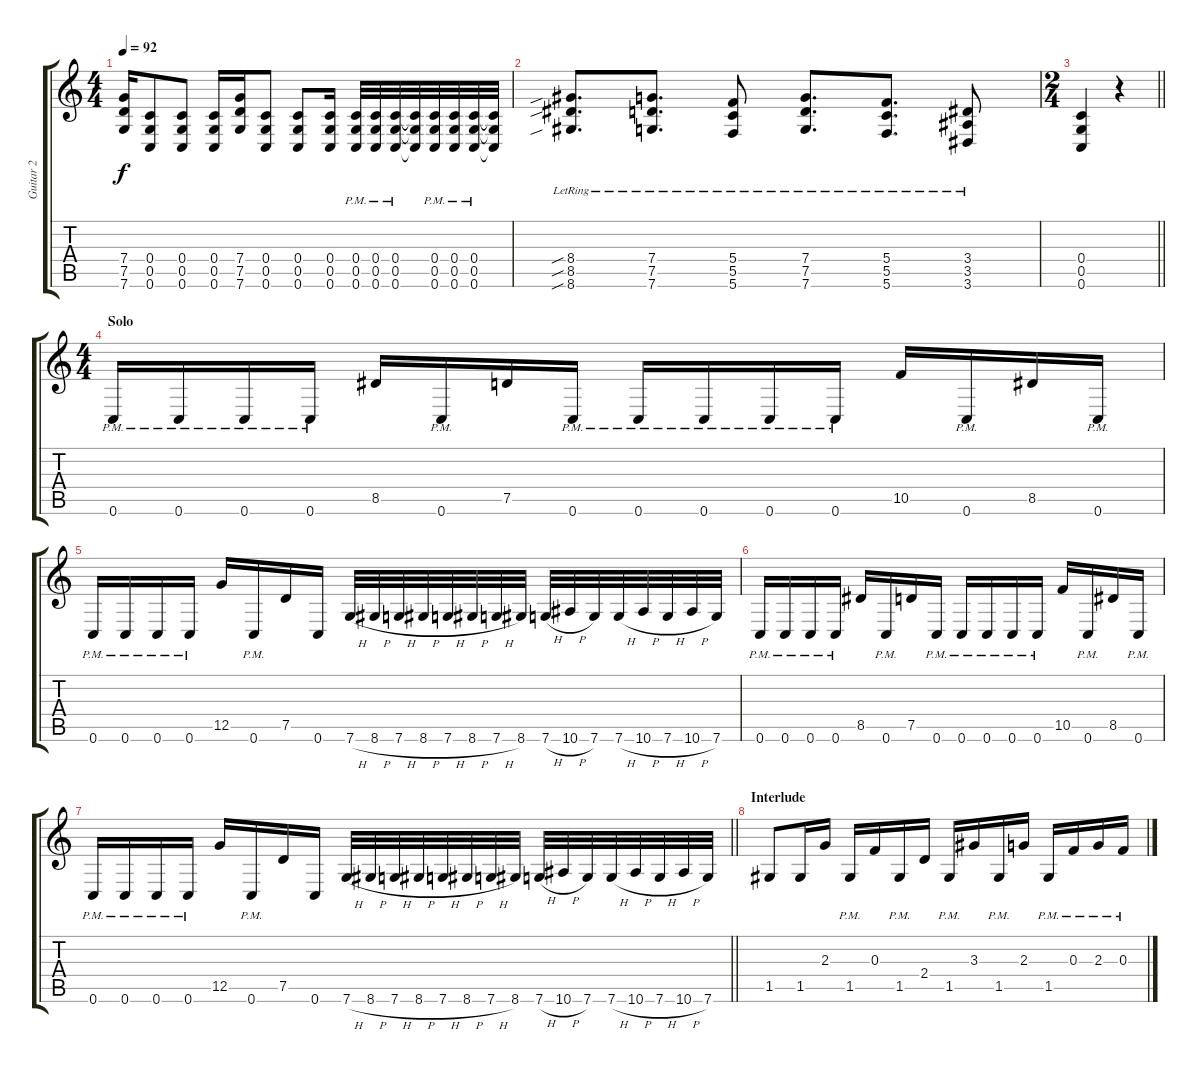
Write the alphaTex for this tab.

\track ("Guitar 2" "Guitar 2") {instrument distortionguitar}
\staff {score tabs}
\tuning (D4 A3 F3 C3 G2 C2) {hide}
\ts (4 4)
\tempo 92
\clef g2
\ks c
(7.4 7.5 7.6).16{dy f} (0.4 0.5 0.6).8 (0.4 0.5 0.6).8 (0.4 0.5 0.6).16 (7.4 7.5 7.6).16 (0.4 0.5 0.6).8 (0.4 0.5 0.6).8 (0.4 0.5 0.6).16 (0.4{pm} 0.5{pm} 0.6{pm}).32 (0.4{pm} 0.5{pm} 0.6{pm}).32 (0.4{pm} 0.5{pm} 0.6{pm}).32 (0.4{t} 0.5{t} 0.6{t}).32 (0.4{pm} 0.5{pm} 0.6{pm}).32 (0.4{pm} 0.5{pm} 0.6{pm}).32 (0.4{pm} 0.5{pm} 0.6{pm}).32 (0.4{t} 0.5{t} 0.6{t}).32 |
(8.4{sib lr} 8.5{sib lr} 8.6{sib lr}).8{d} (7.4{lr} 7.5{lr} 7.6{lr}).8{d} (5.4{lr} 5.5{lr} 5.6{lr}).8 (7.4{lr} 7.5{lr} 7.6{lr}).8{d} (5.4{lr} 5.5{lr} 5.6{lr}).8{d} (3.4{lr} 3.5{lr} 3.6{lr}).8 |
\ts (2 4)
\barLineRight lightlight
(0.4 0.5 0.6).4 r.4 |
\ts (4 4)
\section ("" "Solo")
0.6{pm}.16 0.6{pm}.16 0.6{pm}.16 0.6{pm}.16 8.5.16 0.6{pm}.16 7.5.16 0.6{pm}.16 0.6{pm}.16 0.6{pm}.16 0.6{pm}.16 0.6{pm}.16 10.5.16 0.6{pm}.16 8.5.16 0.6{pm}.16 |
0.6{pm}.16 0.6{pm}.16 0.6{pm}.16 0.6{pm}.16 12.5.16 0.6{pm}.16 7.5.16 0.6.16 7.6{h}.32 8.6{h}.32 7.6{h}.32 8.6{h}.32 7.6{h}.32 8.6{h}.32 7.6{h}.32 8.6.32 7.6{h}.32 10.6{h}.32 7.6.32 7.6{h}.32 10.6{h}.32 7.6{h}.32 10.6{h}.32 7.6.32 |
0.6{pm}.16 0.6{pm}.16 0.6{pm}.16 0.6{pm}.16 8.5.16 0.6{pm}.16 7.5.16 0.6{pm}.16 0.6{pm}.16 0.6{pm}.16 0.6{pm}.16 0.6{pm}.16 10.5.16 0.6{pm}.16 8.5.16 0.6{pm}.16 |
\barLineRight lightlight
0.6{pm}.16 0.6{pm}.16 0.6{pm}.16 0.6{pm}.16 12.5.16 0.6{pm}.16 7.5.16 0.6.16 7.6{h}.32 8.6{h}.32 7.6{h}.32 8.6{h}.32 7.6{h}.32 8.6{h}.32 7.6{h}.32 8.6.32 7.6{h}.32 10.6{h}.32 7.6.32 7.6{h}.32 10.6{h}.32 7.6{h}.32 10.6{h}.32 7.6.32 |
\section ("" "Interlude")
1.5.8 1.5.16 2.3.16 1.5{pm}.16 0.3.16 1.5{pm}.16 2.4.16 1.5{pm}.16 3.3.16 1.5{pm}.16 2.3.16 1.5{pm}.16 0.3{pm}.16 2.3{pm}.16 0.3{pm}.16
